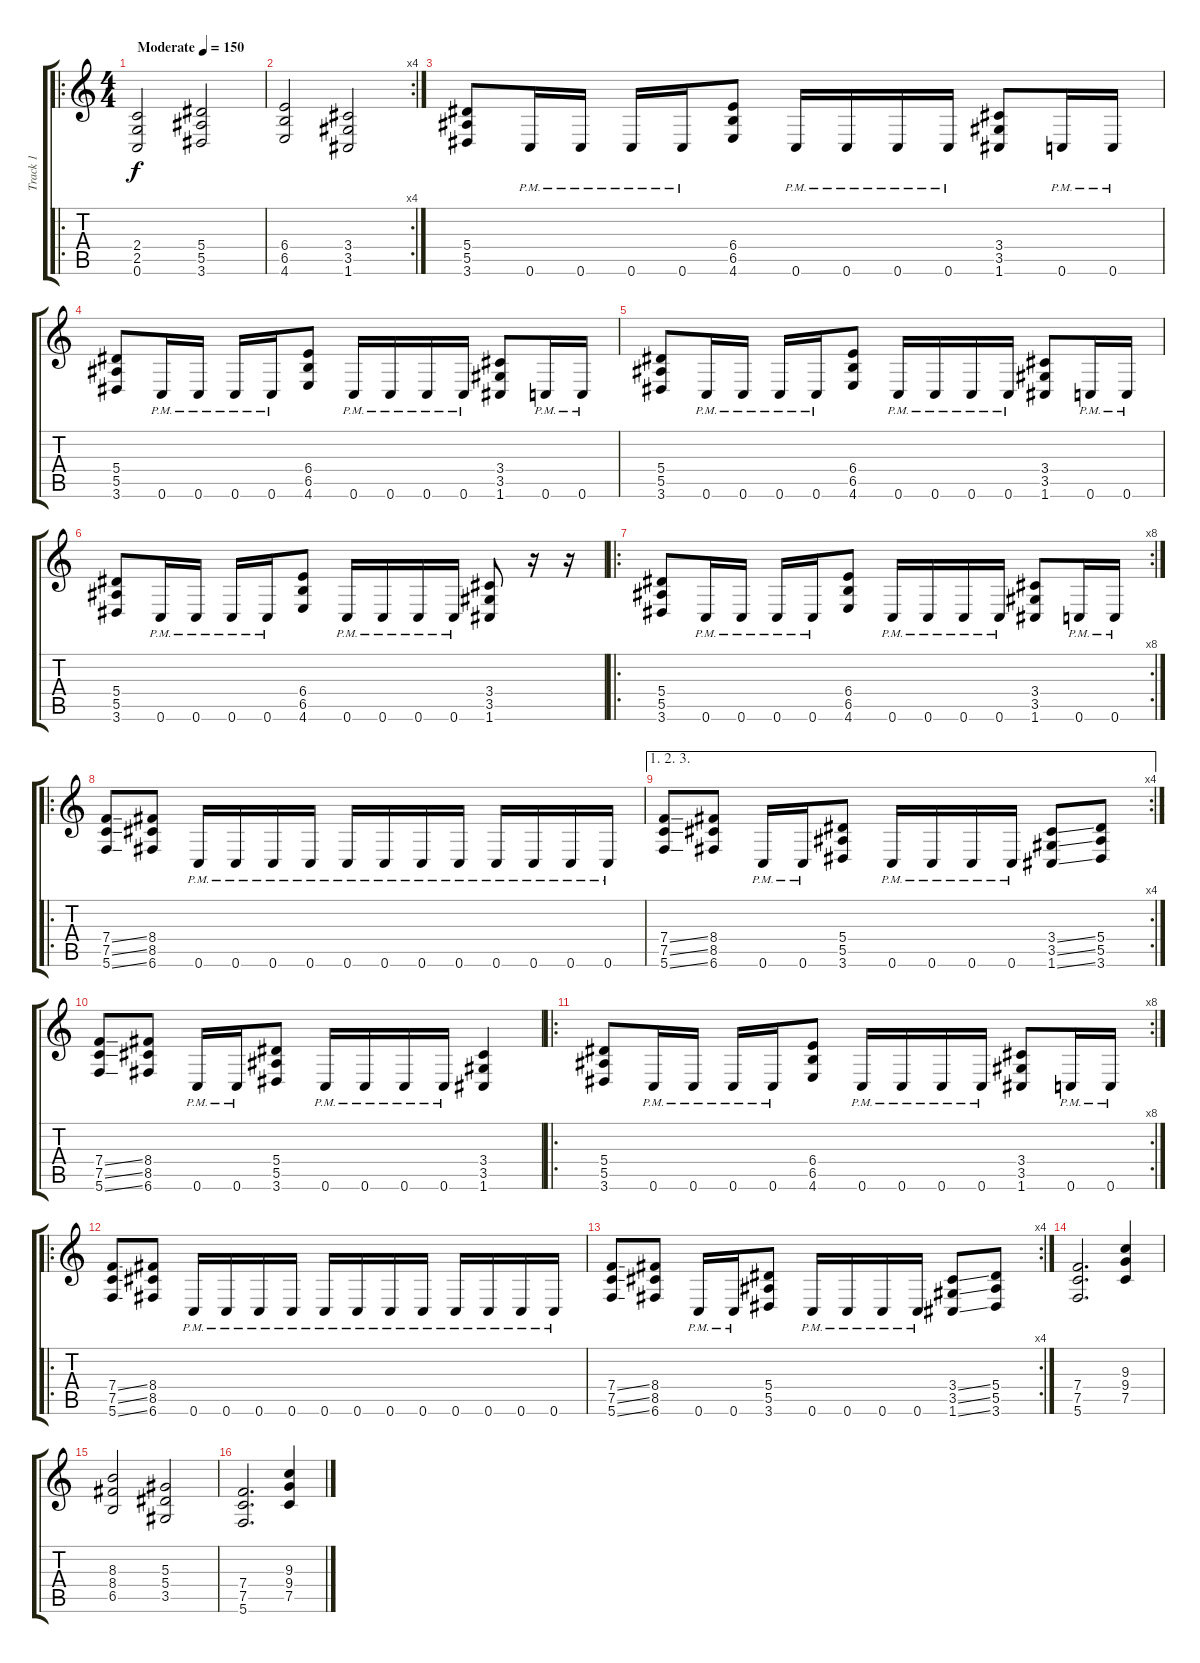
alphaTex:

\track ("Track 1" "Track 1") {instrument distortionguitar}
\staff {score tabs}
\tuning (C4 G3 Eb3 Bb2 F2 C2) {hide}
\ro
\ts (4 4)
\tempo (150 "Moderate")
\clef g2
\ks c
(2.4 2.5 0.6).2{dy f instrument distortionguitar} (5.4 5.5 3.6).2 |
\rc 4
(6.4 6.5 4.6).2 (3.4 3.5 1.6).2 |
(5.4 5.5 3.6).8 0.6{pm}.16 0.6{pm}.16 0.6{pm}.16 0.6{pm}.16 (6.4 6.5 4.6).8 0.6{pm}.16 0.6{pm}.16 0.6{pm}.16 0.6{pm}.16 (3.4 3.5 1.6).8 0.6{pm}.16 0.6{pm}.16 |
(5.4 5.5 3.6).8 0.6{pm}.16 0.6{pm}.16 0.6{pm}.16 0.6{pm}.16 (6.4 6.5 4.6).8 0.6{pm}.16 0.6{pm}.16 0.6{pm}.16 0.6{pm}.16 (3.4 3.5 1.6).8 0.6{pm}.16 0.6{pm}.16 |
(5.4 5.5 3.6).8 0.6{pm}.16 0.6{pm}.16 0.6{pm}.16 0.6{pm}.16 (6.4 6.5 4.6).8 0.6{pm}.16 0.6{pm}.16 0.6{pm}.16 0.6{pm}.16 (3.4 3.5 1.6).8 0.6{pm}.16 0.6{pm}.16 |
(5.4 5.5 3.6).8 0.6{pm}.16 0.6{pm}.16 0.6{pm}.16 0.6{pm}.16 (6.4 6.5 4.6).8 0.6{pm}.16 0.6{pm}.16 0.6{pm}.16 0.6{pm}.16 (3.4 3.5 1.6).8 r.16 r.16 |
\ro
\rc 8
(5.4 5.5 3.6).8 0.6{pm}.16 0.6{pm}.16 0.6{pm}.16 0.6{pm}.16 (6.4 6.5 4.6).8 0.6{pm}.16 0.6{pm}.16 0.6{pm}.16 0.6{pm}.16 (3.4 3.5 1.6).8 0.6{pm}.16 0.6{pm}.16 |
\ro
(7.4{ss} 7.5{ss} 5.6{ss}).8 (8.4 8.5 6.6).8 0.6{pm}.16 0.6{pm}.16 0.6{pm}.16 0.6{pm}.16 0.6{pm}.16 0.6{pm}.16 0.6{pm}.16 0.6{pm}.16 0.6{pm}.16 0.6{pm}.16 0.6{pm}.16 0.6{pm}.16 |
\ae (1 2 3)
\rc 4
(7.4{ss} 7.5{ss} 5.6{ss}).8 (8.4 8.5 6.6).8 0.6{pm}.16 0.6{pm}.16 (5.4 5.5 3.6).8 0.6{pm}.16 0.6{pm}.16 0.6{pm}.16 0.6{pm}.16 (3.4{ss} 3.5{ss} 1.6{ss}).8 (5.4 5.5 3.6).8 |
(7.4{ss} 7.5{ss} 5.6{ss}).8 (8.4 8.5 6.6).8 0.6{pm}.16 0.6{pm}.16 (5.4 5.5 3.6).8 0.6{pm}.16 0.6{pm}.16 0.6{pm}.16 0.6{pm}.16 (3.4 3.5 1.6).4 |
\ro
\rc 8
(5.4 5.5 3.6).8 0.6{pm}.16 0.6{pm}.16 0.6{pm}.16 0.6{pm}.16 (6.4 6.5 4.6).8 0.6{pm}.16 0.6{pm}.16 0.6{pm}.16 0.6{pm}.16 (3.4 3.5 1.6).8 0.6{pm}.16 0.6{pm}.16 |
\ro
(7.4{ss} 7.5{ss} 5.6{ss}).8 (8.4 8.5 6.6).8 0.6{pm}.16 0.6{pm}.16 0.6{pm}.16 0.6{pm}.16 0.6{pm}.16 0.6{pm}.16 0.6{pm}.16 0.6{pm}.16 0.6{pm}.16 0.6{pm}.16 0.6{pm}.16 0.6{pm}.16 |
\rc 4
(7.4{ss} 7.5{ss} 5.6{ss}).8 (8.4 8.5 6.6).8 0.6{pm}.16 0.6{pm}.16 (5.4 5.5 3.6).8 0.6{pm}.16 0.6{pm}.16 0.6{pm}.16 0.6{pm}.16 (3.4{ss} 3.5{ss} 1.6{ss}).8 (5.4 5.5 3.6).8 |
(7.4 7.5 5.6).2{d} (9.3 9.4 7.5).4 |
(8.3 8.4 6.5).2 (5.3 5.4 3.5).2 |
(7.4 7.5 5.6).2{d} (9.3 9.4 7.5).4
